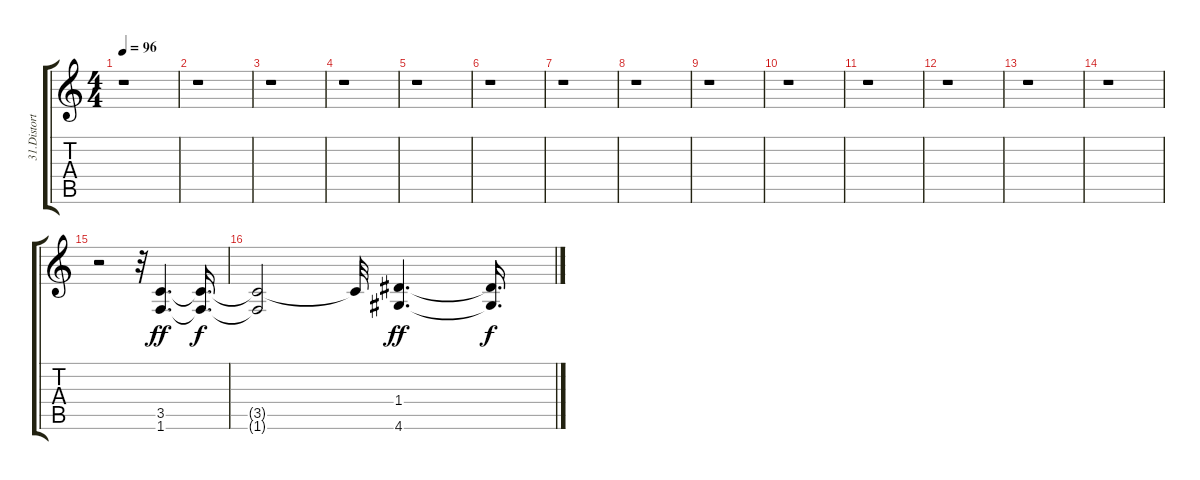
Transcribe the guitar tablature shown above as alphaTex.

\track ("31.Distortion Guitar" "31.Distort") {instrument distortionguitar}
\staff {score tabs}
\tuning (E4 B3 G3 D3 A2 E2) {hide}
\ts (4 4)
\tempo 96
\clef g2
\ks c
r.1{dy ff} |
r.1 |
r.1 |
r.1 |
r.1 |
r.1 |
r.1 |
r.1 |
r.1 |
r.1 |
r.1 |
r.1 |
r.1 |
r.1 |
r.2 r.32 (3.5 1.6).4{d} (3.5{t} 1.6{t}).16{d dy f} |
(3.5{t} 1.6{t}).2 3.5{t}.32 (1.4 4.6).4{d dy ff} (1.4{t} 4.6{t}).16{d dy f}
